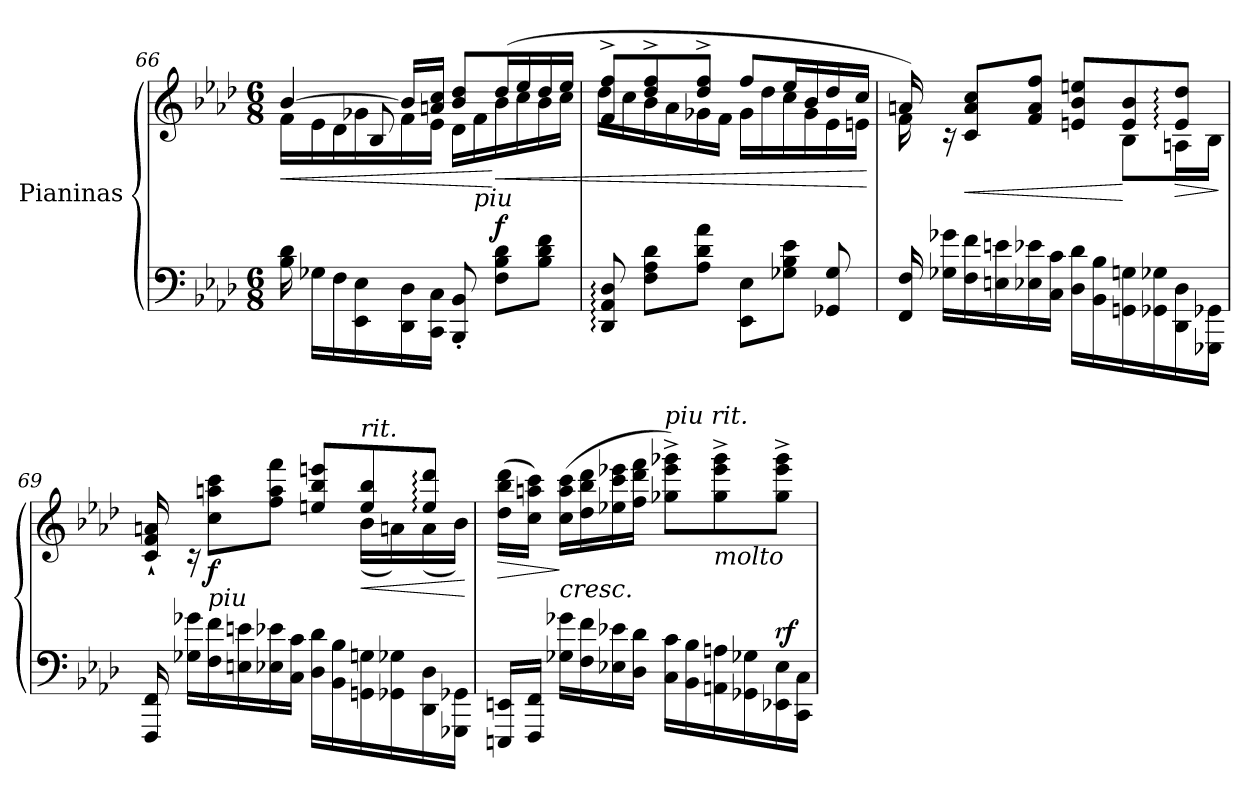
**kern	**kern	**dynam
*part1	*part1	*part1
*staff2	*staff1	*staff1/2
*I"Pianinas	*	*
*clefF4	*clefG2	*
*k[b-e-a-d-]	*k[b-e-a-d-]	*
*M6/8	*M6/8	*
=66	=66	=66
!	!	!LO:HP:b
*	*^	*
*	*	*^	*
16B-\ 16d-\	[4b-/	16f\LL	8.ryy	<
16G-X\LL	.	16e-\	.	.
16F\	.	16d-\	.	.
16EE-\ 16E-\	.	16g-X\	8B-/	.
16DD-\ 16D-\	16b-/LL]	16f\	.	.
16CC\ 16C\JJ	16an/ 16cc/JJ	16e-\JJ	4..ryy	.
8BBB-/' 8BB-/'	8b-/ 8dd-/L	16d-\LL	.	.
!	!	!LO:TX:b:i:t=piu	!	!
.	.	16f\	.	.
!	!	!	!	!LO:HP:n=1:b
!	!	!	!	!LO:DY:n=1:a=2
8F\ 8B-\ 8d-\L	(>16dd-/L	16b-\	.	[ < f
.	16ee-/	16cc\	.	.
8B-\ 8d-\ 8f\J	16dd-/	16b-\	.	.
.	16ee-/JJ	16cc\JJ	.	.
*	*	*v	*v	*
!!LO:LB:g=z
=67	=67	=67	=67
8DD-/: 8AA-/: 8D-/:	8f/^ 8ff/^L	16dd-\LL	.
.	.	16cc\	.
8F\ 8A-\ 8d-\L	8dd-/^ 8ff/^	16b-\	.
.	.	16a-\	.
8A-\ 8d-\ 8a-\J	8dd-/^ 8ff/^J	16g-X\	.
.	.	16f\JJ	.
8EE-\ 8E-\L	8ff/L	16g-\LL	.
.	.	16dd-\	.
8G-X\ 8B-\ 8e-\J	16ee-/L	16cc\	.
.	16b-/	16g-\	.
8GG-X/ 8G-/	16dd-/	16e-\	.
.	16cc/JJ	16en\JJ	.
*	*v	*v	*
.	.	[
=68	=68	=68
*	*^	*
16FF/ 16F/	16an/)	16f\	.
16G-X\ 16g-X\LL	16rc	4..ryy	.
!	!	!	!LO:HP:b
16F\ 16f\	8c/ 8a/ 8cc/L	.	<
16En\ 16en\	.	.	.
16E-X\ 16e-X\	8f/ 8a/ 8ff/J	.	.
16C\ 16c\JJ	.	.	.
16D-\ 16d-\LL	8en/ 8b-/ 8een/L	.	.
16BB-\ 16B-\	.	.	.
16GGn\ 16Gn\	8e/ 8b-/	8B-\L	[
16GG-X\ 16G-X\	.	.	.
!	!	!	!LO:HP:b
16DD-\ 16D-\	8e/: 8dd-/:J	16An\L	>
16GGG-X\ 16GG-X\JJ	.	16B-\JJ	.
*	*v	*v	*
.	.	]
=69	=69	=69
*	*^	*
16FFF/ 16FF/	16c/` 16f/` 16an/`	2ryy	.
16G-X\ 16g-X\LL	16rc	.	.
!	!LO:TX:b:i:t=piu	!	!
!	!	!	!LO:DY:b
16F\ 16f\	8cc\ 8aan\ 8ccc\L	.	f
16En\ 16en\	.	.	.
16E-X\ 16e-X\	8ff\ 8aa\ 8fff\J	.	.
16C\ 16c\JJ	.	.	.
16D-\ 16d-\LL	8een/ 8bb-/ 8eeen/L	.	.
16BB-\ 16B-\	.	.	.
!	!LO:TX:a:i:t=rit.	!	!
!	!	!	!LO:HP:b
16GGn\ 16Gn\	8ee/ 8bb-/	(<16b-\LL	<
16GG-X\ 16G-X\	.	16an\)	.
16DD-\ 16D-\	8ee/: 8ddd-/:J	(<16a\	.
16GGG-X\ 16GG-X\JJ	.	16b-\JJ)	.
*	*v	*v	*
.	.	[
!!LO:LB:g=z
=70	=70	=70
!	!	!LO:HP:b
16EEEn/ 16EEn/LL	(>16dd-\ 16bb-\ 16ddd-\LL	>
16FFF/ 16FF/JJ	16cc\ 16aan\ 16ccc\JJ)	.
!	!	!LO:HP:n=1:b
16G-X\ 16g-X\LL	(>16cc\ 16aa\ 16ccc\LL	] <
16F\ 16f\	16dd-\ 16bb-\ 16ddd-\	.
16E-X\ 16e-X\	16ee-X\ 16ccc\ 16eee-X\	.
16D-\ 16d-\JJ	16ff\ 16ddd-\ 16fff\JJ	.
!	!LO:TX:a:i:t=piu     rit.	!
16C\ 16c\LL	8gg-X\^ 8eee-\^ 8ggg-X\^L)	.
16BB-\ 16B-\	.	.
!	!LO:TX:b:i:t=molto	!
16AAn\ 16An\	8gg-\^ 8eee-\^ 8ggg-\^	.
16GG-X\ 16G-X\	.	.
!	!	!LO:DY:a=2
16EE-X\ 16E-\	8gg-\^ 8eee-\^ 8ggg-\^J	rf
16CC\ 16C\JJ	.	.
.	.	[
=	=	=
*-	*-	*-
